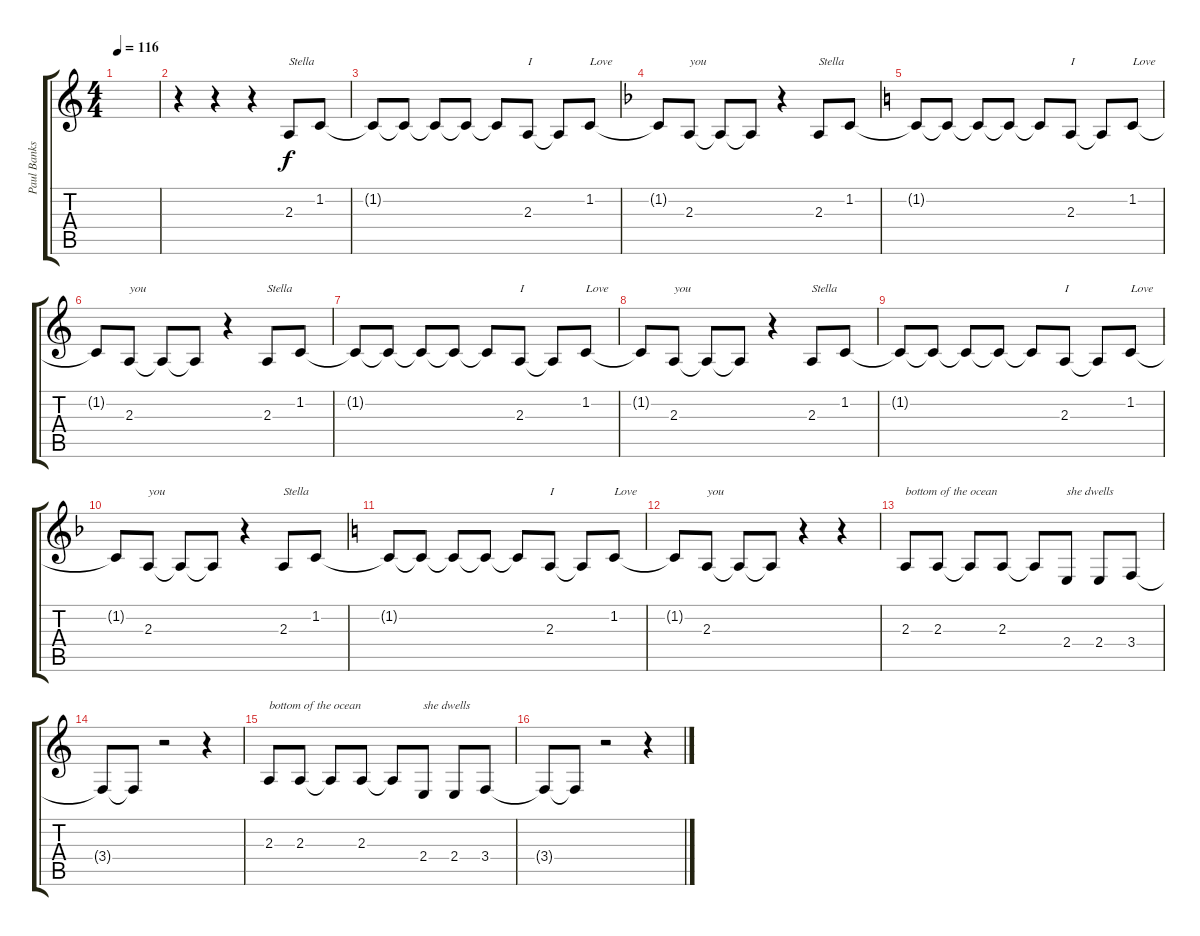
\track ("Paul Banks Vox" "Paul Banks") {instrument altosax}
\staff {score tabs}
\tuning (E4 B3 G3 D3 A2 E2) {hide}
\ts (4 4)
\tempo 116
\clef g2
\ks c
|
r.4 r.4 r.4 2.3.8{txt "Stella" volume 10} 1.2.8 |
1.2{t}.8 1.2{t}.8 1.2{t}.8 1.2{t}.8 1.2{t}.8 2.3.8{txt "I"} 2.3{t}.8 1.2.8{txt "Love"} |
\ks f
1.2{t}.8 2.3.8{txt "you"} 2.3{t}.8 2.3{t}.8 r.4 2.3.8{txt "Stella"} 1.2.8 |
\ks c
1.2{t}.8 1.2{t}.8 1.2{t}.8 1.2{t}.8 1.2{t}.8 2.3.8{txt "I"} 2.3{t}.8 1.2.8{txt "Love"} |
1.2{t}.8 2.3.8{txt "you"} 2.3{t}.8 2.3{t}.8 r.4 2.3.8{txt "Stella"} 1.2.8 |
1.2{t}.8 1.2{t}.8 1.2{t}.8 1.2{t}.8 1.2{t}.8 2.3.8{txt "I"} 2.3{t}.8 1.2.8{txt "Love"} |
1.2{t}.8 2.3.8{txt "you"} 2.3{t}.8 2.3{t}.8 r.4 2.3.8{txt "Stella"} 1.2.8 |
1.2{t}.8 1.2{t}.8 1.2{t}.8 1.2{t}.8 1.2{t}.8 2.3.8{txt "I"} 2.3{t}.8 1.2.8{txt "Love"} |
\ks f
1.2{t}.8 2.3.8{txt "you"} 2.3{t}.8 2.3{t}.8 r.4 2.3.8{txt "Stella"} 1.2.8 |
\ks c
1.2{t}.8 1.2{t}.8 1.2{t}.8 1.2{t}.8 1.2{t}.8 2.3.8{txt "I"} 2.3{t}.8 1.2.8{txt "Love"} |
1.2{t}.8 2.3.8{txt "you"} 2.3{t}.8 2.3{t}.8 r.4 r.4 |
2.3.8{txt "bottom of the ocean " volume 14} 2.3.8 2.3{t}.8 2.3.8 2.3{t}.8 2.4.8{txt "she dwells "} 2.4.8 3.4.8 |
3.4{t}.8 3.4{t}.8 r.2 r.4 |
2.3.8{txt "bottom of the ocean "} 2.3.8 2.3{t}.8 2.3.8 2.3{t}.8 2.4.8{txt "she dwells "} 2.4.8 3.4.8 |
3.4{t}.8 3.4{t}.8 r.2 r.4
